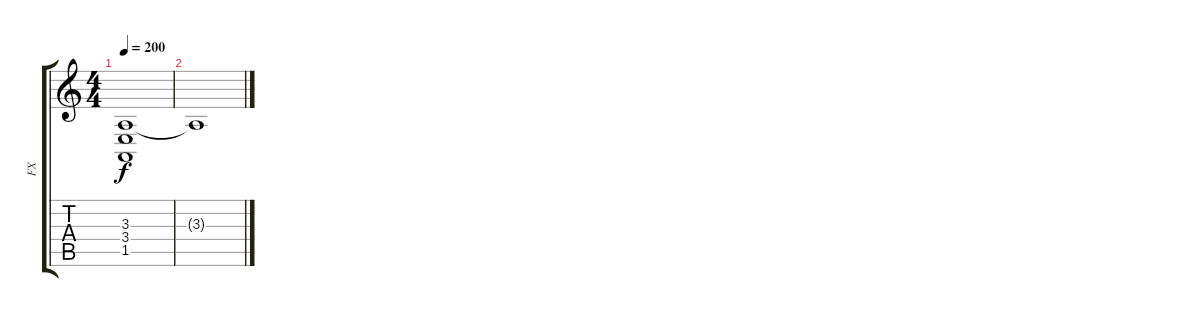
\track ("FX" "FX") {instrument fx4atmosphere}
\staff {score tabs}
\tuning (Eb4 Bb3 Gb3 Db3 Ab2 Eb2) {hide}
\ts (4 4)
\tempo 200
\clef g2
\ks c
(3.3{t} 3.4{t} 1.5{t}).1{dy f} |
3.3{t}.1
